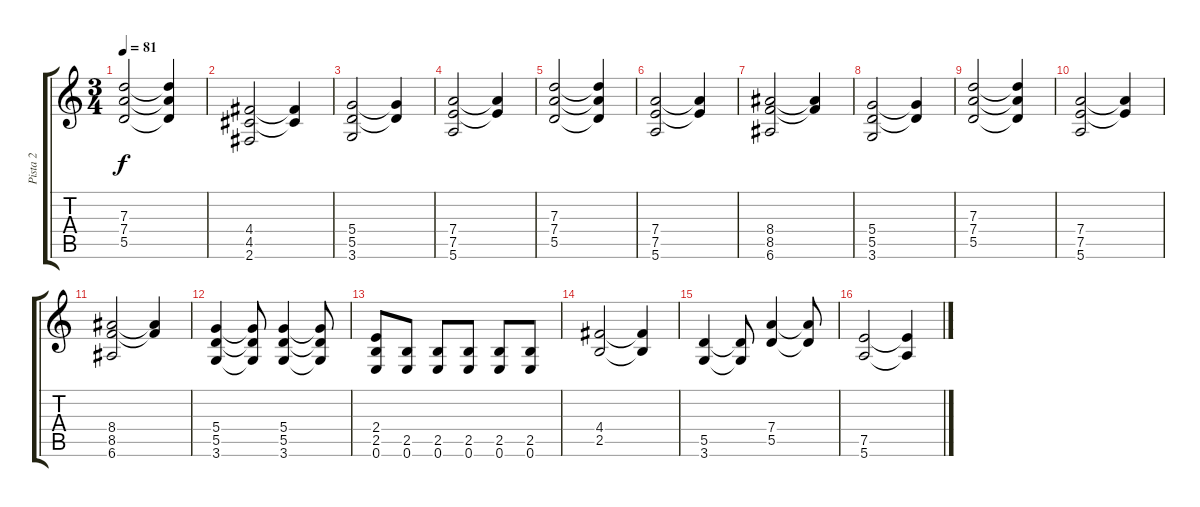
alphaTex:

\track ("Pista 2" "Pista 2") {instrument distortionguitar}
\staff {score tabs}
\tuning (E4 B3 G3 D3 A2 E2) {hide}
\ts (3 4)
\tempo 81
\clef g2
\ks c
(7.3 7.4 5.5).2{dy f} (7.3{t} 7.4{t} 5.5{t}).4 |
(4.4 4.5 2.6).2 (4.4{t} 4.5{t}).4 |
(5.4 5.5 3.6).2 (5.4{t} 5.5{t}).4 |
(7.4 7.5 5.6).2 (7.4{t} 7.5{t}).4 |
(7.3 7.4 5.5).2 (7.3{t} 7.4{t} 5.5{t}).4 |
(7.4 7.5 5.6).2 (7.4{t} 7.5{t}).4 |
(8.4 8.5 6.6).2 (8.4{t} 8.5{t}).4 |
(5.4 5.5 3.6).2 (5.4{t} 5.5{t}).4 |
(7.3 7.4 5.5).2 (7.3{t} 7.4{t} 5.5{t}).4 |
(7.4 7.5 5.6).2 (7.4{t} 7.5{t}).4 |
(8.4 8.5 6.6).2 (8.4{t} 8.5{t}).4 |
(5.4 5.5 3.6).4 (5.4{t} 5.5{t} 3.6{t}).8 (5.4 5.5 3.6).4 (5.4{t} 5.5{t} 3.6{t}).8 |
(2.4 2.5 0.6).8 (2.5 0.6).8 (2.5 0.6).8 (2.5 0.6).8 (2.5 0.6).8 (2.5 0.6).8 |
(4.4 2.5).2 (4.4{t} 2.5{t}).4 |
(5.5 3.6).4 (5.5{t} 3.6{t}).8 (7.4 5.5).4 (7.4{t} 5.5{t}).8 |
(7.5 5.6).2 (7.5{t} 5.6{t}).4
